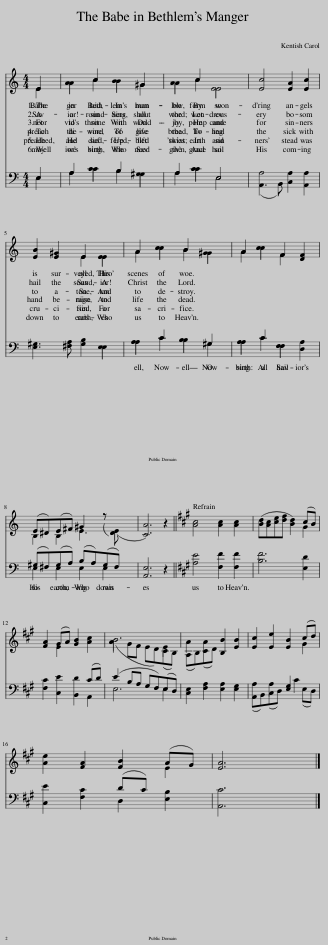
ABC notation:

X:1
%%score ( 1 2 ) ( 3 4 )
L:1/8
M:4/4
I:linebreak $
K:C
V:1 treble
V:2 treble
V:3 bass
V:4 bass
V:1
 E2 | A2 c2 B2 ^G2 | A2 c2 E4 | [Ec]4 [EA]2 [Ec]2 |$ [EB]2 [E^G]2 E2 E2 | %5
 A2 c2 B2 ^G2 | A2 c2 F2 [DF]2 |$ (E^D)(E^F) ^G2 (z D) x | [CA]6 z2 ||[K:A] [Ac]4 [Ac]2 [Ac]2 | %10
 ([Bd][Ac][ce][df] [Bd]2) (cB) |$ [FA]2 (GA) [GB]2 [Ac]2 | (A2 GF ED)(CB,) | (A,B,)(CD) [B,B]2 [EB]2 | [Ec]2 [Ee]2 [EB]2 (cd) |$ %15
 [Ae]2 [FA]2 [FB]2 (AG) | [EA]6 |] %17
V:2
 E2 | A2 c2 B2 ^G2 | A2 c2 E4 | x8 |$ x4 E2 E2 | %5
 A2 c2 B2 ^G2 | A2 c2 F2 x2 |$ B,2 B,2 E3 E2 | x8 ||[K:A] x8 | %10
 x6 G2 |$ x2 E2 x4 | B6 E2 | A2 A2 x4 | x6 G2 |$ %15
 x6 E2 | x6 |] %17
V:3
 E,2 | A,2 C2 B,2 ^G,2 | A,2 C2 E,4 | (A,,3 B,,) [C,A,]2 [A,,A,]2 |$ [E,^G,]3 [^F,A,] [G,B,]2 E,2 | %5
 A,2 C2 B,2 ^G,2 | A,2 C2 F,2 [D,A,]2 |$ (^G,^F,)(G,A,) (B,A,)(G,F,) x | [A,,E,]6 z2 ||[K:A] [A,E]4 [F,F]2 [F,F]2 | %10
 [B,F]6 [E,D]2 |$ [F,C]2 [C,E]2 [B,,D]2 (CD) | (E2 B,A, G,F,)(E,D,) | [C,E,]2 [F,A,]2 [E,A,]2 [E,G,]2 | (A,,B,,)(C,D,) [E,G,]2 (E,D,) |$ %15
 [C,E]2 [F,C]2 (DC) [E,B,]2 | [A,,C]6 |] %17
V:4
 E,2 | A,2 C2 B,2 ^G,2 | A,2 C2 E,4 | A,4 x4 |$ x6 E,2 | %5
 A,2 C2 B,2 ^G,2 | A,2 C2 F,2 x2 |$ E,2 E,2 E,2 E,2 x | x8 ||[K:A] x8 | %10
 x8 |$ x6 A,,2 | E,6 E,2 | x8 | A,2 A,2 x C2 x |$ %15
 x4 D,2 x2 | x6 |] %17
